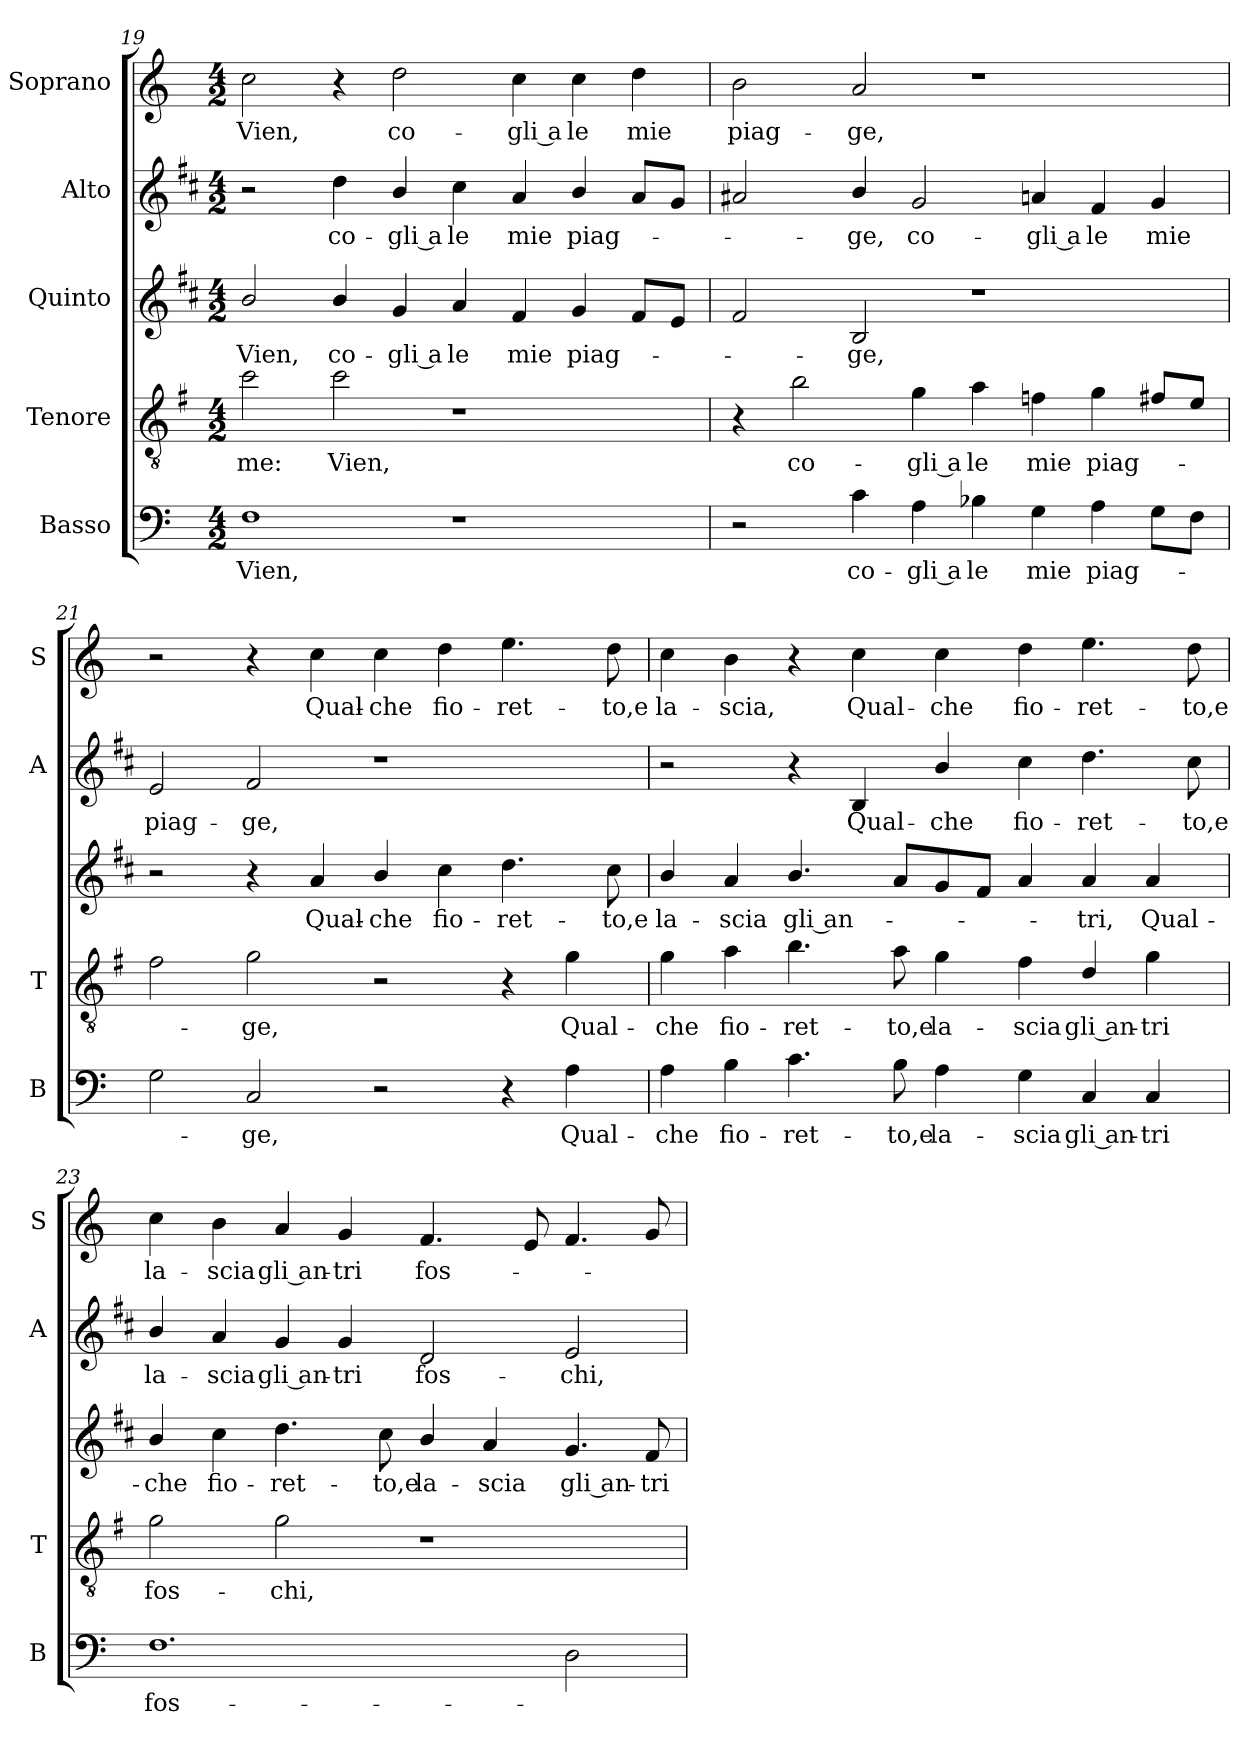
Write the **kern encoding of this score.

**kern	**text	**kern	**text	**kern	**text	**kern	**text	**kern	**text
*part5	*part5	*part4	*part4	*part3	*part3	*part2	*part2	*part1	*part1
*staff5	*staff5	*staff4	*staff4	*staff3	*staff3	*staff2	*staff2	*staff1	*staff1
*I"Basso	*	*I"Tenore	*	*I"Quinto	*	*I"Alto	*	*I"Soprano	*
*I'B	*	*I'T	*	*	*	*I'A	*	*I'S	*
!!LO:PB:g=z
*clefF4	*	*clefGv2	*	*clefG2	*	*clefG2	*	*clefG2	*
*	*	*ITrd4c7	*	*ITrd1c2	*	*ITrd1c2	*	*	*
*k[]	*	*k[]	*	*k[]	*	*k[]	*	*k[]	*
*C:	*	*C:	*	*C:	*	*C:	*	*C:	*
*M4/2	*	*M4/2	*	*M4/2	*	*M4/2	*	*M4/2	*
=19	=19	=19	=19	=19	=19	=19	=19	=19	=19
!	!LO:LY:b	!	!LO:LY:b	!	!LO:LY:b	!	!	!	!LO:LY:b
1F	Vien,	2f\	me:	2a/	Vien,	2r	.	2cc\	Vien,
!	!	!	!LO:LY:b	!	!LO:LY:b	!	!LO:LY:b	!	!
.	.	2f\	Vien,	4a/	co-	4cc\	co-	4r	.
!	!	!	!	!	!LO:LY:b	!	!LO:LY:b	!	!LO:LY:b
.	.	.	.	4f/	-gli a	4a/	-gli a	2dd\	co-
!	!	!	!	!	!LO:LY:b	!	!LO:LY:b	!	!
1r	.	1r	.	4g/	le	4b\	le	.	.
!	!	!	!	!	!LO:LY:b	!	!LO:LY:b	!	!LO:LY:b
.	.	.	.	4e/	mie	4g/	mie	4cc\	-gli a
!	!	!	!	!	!LO:LY:b	!	!LO:LY:b	!	!LO:LY:b
.	.	.	.	4f/	piag-	4a/	piag-	4cc\	le
!	!	!	!	!	!	!	!	!	!LO:LY:b
.	.	.	.	8e/L	.	8g/L	.	4dd\	mie
.	.	.	.	8d/J	.	8f/J	.	.	.
=20	=20	=20	=20	=20	=20	=20	=20	=20	=20
!	!	!	!	!	!	!	!	!	!LO:LY:b
2r	.	4r	.	2e/	.	2g#X/	.	2b\	piag-
!	!	!	!LO:LY:b	!	!	!	!	!	!
.	.	2e\	co-	.	.	.	.	.	.
!	!LO:LY:b	!	!	!	!LO:LY:b	!	!LO:LY:b	!	!LO:LY:b
4c\	co-	.	.	2A/	-ge,	4a/	-ge,	2a/	-ge,
!	!LO:LY:b	!	!LO:LY:b	!	!	!	!LO:LY:b	!	!
4A\	-gli a	4c\	-gli a	.	.	2f/	co-	.	.
!	!LO:LY:b	!	!LO:LY:b	!	!	!	!	!	!
4B-X\	le	4d\	le	1r	.	.	.	1r	.
!	!LO:LY:b	!	!LO:LY:b	!	!	!	!LO:LY:b	!	!
4G\	mie	4B-X\	mie	.	.	4gn/	-gli a	.	.
!	!LO:LY:b	!	!LO:LY:b	!	!	!	!LO:LY:b	!	!
4A\	piag-	4c\	piag-	.	.	4e/	le	.	.
!	!	!	!	!	!	!	!LO:LY:b	!	!
8G\L	.	8Bn/L	.	.	.	4f/	mie	.	.
8F\J	.	8A/J	.	.	.	.	.	.	.
=21	=21	=21	=21	=21	=21	=21	=21	=21	=21
!	!	!	!	!	!	!	!LO:LY:b	!	!
2G\	.	2B\	.	2r	.	2d/	piag-	2r	.
!	!LO:LY:b	!	!LO:LY:b	!	!	!	!LO:LY:b	!	!
2C/	-ge,	2c\	-ge,	4r	.	2e/	-ge,	4r	.
!	!	!	!	!	!LO:LY:b	!	!	!	!LO:LY:b
.	.	.	.	4g/	Qual-	.	.	4cc\	Qual-
!	!	!	!	!	!LO:LY:b	!	!	!	!LO:LY:b
2r	.	2r	.	4a/	-che	1r	.	4cc\	-che
!	!	!	!	!	!LO:LY:b	!	!	!	!LO:LY:b
.	.	.	.	4b\	ﬁo-	.	.	4dd\	ﬁo-
!	!	!	!	!	!LO:LY:b	!	!	!	!LO:LY:b
4r	.	4r	.	4.cc\	-ret-	.	.	4.ee\	-ret-
!	!LO:LY:b	!	!LO:LY:b	!	!	!	!	!	!
4A\	Qual-	4c\	Qual-	.	.	.	.	.	.
!	!	!	!	!	!LO:LY:b	!	!	!	!LO:LY:b
.	.	.	.	8b\	-to,e	.	.	8dd\	-to,e
=22	=22	=22	=22	=22	=22	=22	=22	=22	=22
!	!LO:LY:b	!	!LO:LY:b	!	!LO:LY:b	!	!	!	!LO:LY:b
4A\	-che	4c\	-che	4a/	la-	2r	.	4cc\	la-
!	!LO:LY:b	!	!LO:LY:b	!	!LO:LY:b	!	!	!	!LO:LY:b
4B\	ﬁo-	4d\	ﬁo-	4g/	-scia	.	.	4b\	-scia,
!	!LO:LY:b	!	!LO:LY:b	!	!LO:LY:b	!	!	!	!
4.c\	-ret-	4.e\	-ret-	4.a/	gli an-	4r	.	4r	.
!	!	!	!	!	!	!	!LO:LY:b	!	!LO:LY:b
.	.	.	.	.	.	4A/	Qual-	4cc\	Qual-
!	!LO:LY:b	!	!LO:LY:b	!	!	!	!	!	!
8B\	-to,e	8d\	-to,e	8g/L	.	.	.	.	.
!	!LO:LY:b	!	!LO:LY:b	!	!	!	!LO:LY:b	!	!LO:LY:b
4A\	la-	4c\	la-	8f/	.	4a/	-che	4cc\	-che
.	.	.	.	8e/J	.	.	.	.	.
!	!LO:LY:b	!	!LO:LY:b	!	!	!	!LO:LY:b	!	!LO:LY:b
4G\	-scia	4B\	-scia	4g/	.	4b\	ﬁo-	4dd\	ﬁo-
!	!LO:LY:b	!	!LO:LY:b	!	!LO:LY:b	!	!LO:LY:b	!	!LO:LY:b
4C/	gli an-	4G/	gli an-	4g/	-tri,	4.cc\	-ret-	4.ee\	-ret-
!	!LO:LY:b	!	!LO:LY:b	!	!LO:LY:b	!	!	!	!
4C/	-tri	4c\	-tri	4g/	Qual-	.	.	.	.
!	!	!	!	!	!	!	!LO:LY:b	!	!LO:LY:b
.	.	.	.	.	.	8b\	-to,e	8dd\	-to,e
!!LO:LB:g=z
=23	=23	=23	=23	=23	=23	=23	=23	=23	=23
!	!LO:LY:b	!	!LO:LY:b	!	!LO:LY:b	!	!LO:LY:b	!	!LO:LY:b
1.F	fos-	2c\	fos-	4a/	-che	4a/	la-	4cc\	la-
!	!	!	!	!	!LO:LY:b	!	!LO:LY:b	!	!LO:LY:b
.	.	.	.	4b\	ﬁo-	4g/	-scia	4b\	-scia
!	!	!	!LO:LY:b	!	!LO:LY:b	!	!LO:LY:b	!	!LO:LY:b
.	.	2c\	-chi,	4.cc\	-ret-	4f/	gli an-	4a/	gli an-
!	!	!	!	!	!	!	!LO:LY:b	!	!LO:LY:b
.	.	.	.	.	.	4f/	-tri	4g/	-tri
!	!	!	!	!	!LO:LY:b	!	!	!	!
.	.	.	.	8b\	-to,e	.	.	.	.
!	!	!	!	!	!LO:LY:b	!	!LO:LY:b	!	!LO:LY:b
.	.	1r	.	4a/	la-	2c/	fos-	4.f/	fos-
!	!	!	!	!	!LO:LY:b	!	!	!	!
.	.	.	.	4g/	-scia	.	.	.	.
.	.	.	.	.	.	.	.	8e/	.
!	!	!	!	!	!LO:LY:b	!	!LO:LY:b	!	!
2D\	.	.	.	4.f/	gli an-	2d/	-chi,	4.f/	.
!	!	!	!	!	!LO:LY:b	!	!	!	!
.	.	.	.	8e/	-tri	.	.	8g/	.
=	=	=	=	=	=	=	=	=	=
*-	*-	*-	*-	*-	*-	*-	*-	*-	*-
